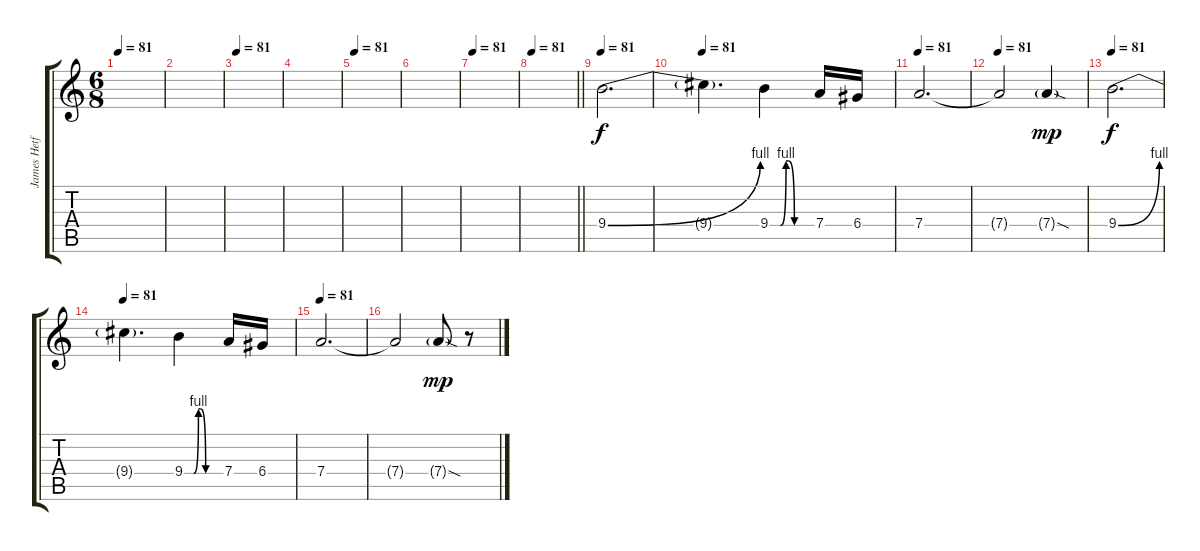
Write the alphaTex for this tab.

\track ("James Hetfield" "James Hetf") {instrument distortionguitar}
\staff {score tabs}
\tuning (E4 B3 G3 D3 A2 E2) {hide}
\ts (6 8)
\tempo 81
\clef g2
\ks c
|
|
\tempo 81
|
|
\tempo 81
|
|
\tempo 81
|
\tempo 81
\barLineRight lightlight
|
\tempo 81
9.4{be (bend 0 0 60 4)}.2{d volume 16 instrument distortionguitar} |
\tempo 81
9.4{t}.4{d} 9.4{be (custom 0 0 15 0 23 4 26 4 35 0 60 0)}.4 7.4.16 6.4.16 |
\tempo 81
7.4.2{d} |
\tempo 81
7.4{t}.2 7.4{sod g}.4{dy mp} |
\tempo 81
9.4{be (bend 0 0 60 4)}.2{d dy f} |
\tempo 81
9.4{t}.4{d} 9.4{be (custom 0 0 15 0 23 4 26 4 35 0 60 0)}.4 7.4.16 6.4.16 |
\tempo 81
7.4.2{d} |
7.4{t}.2 7.4{sod g}.8{dy mp} r.8
